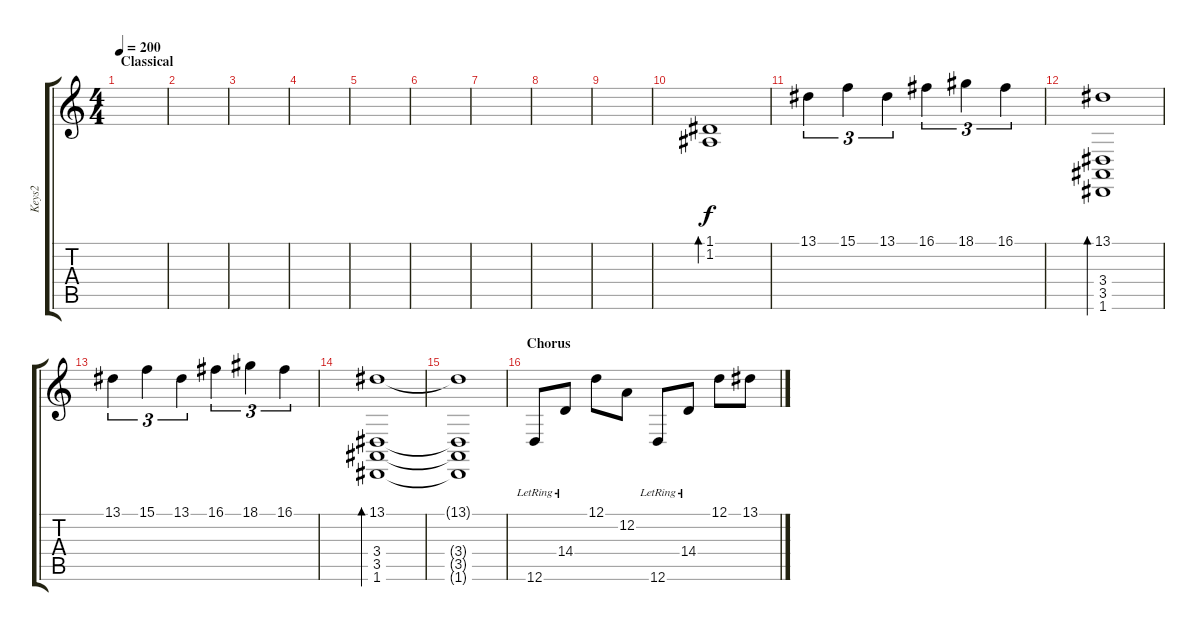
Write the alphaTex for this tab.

\track ("Keys2" "Keys2") {instrument musicbox}
\staff {score tabs}
\tuning (D4 A3 F3 C3 G2 D2) {hide}
\ts (4 4)
\section ("" "Classical")
\tempo 200
\clef g2
\ks c
|
|
|
|
|
|
|
|
|
(1.1 1.2).1{bd 480} |
13.1.4{tu (3 2)} 15.1.4{tu (3 2)} 13.1.4{tu (3 2)} 16.1.4{tu (3 2)} 18.1.4{tu (3 2)} 16.1.4{tu (3 2)} |
(13.1 3.4 3.5 1.6).1{bd 480} |
13.1.4{tu (3 2)} 15.1.4{tu (3 2)} 13.1.4{tu (3 2)} 16.1.4{tu (3 2)} 18.1.4{tu (3 2)} 16.1.4{tu (3 2)} |
(13.1 3.4 3.5 1.6).1{bd 480} |
(13.1{t} 3.4{t} 3.5{t} 1.6{t}).1 |
\section ("" "Chorus")
12.6{lr}.8 14.4{lr}.8 12.1.8 12.2.8 12.6{lr}.8 14.4{lr}.8 12.1.8 13.1.8
